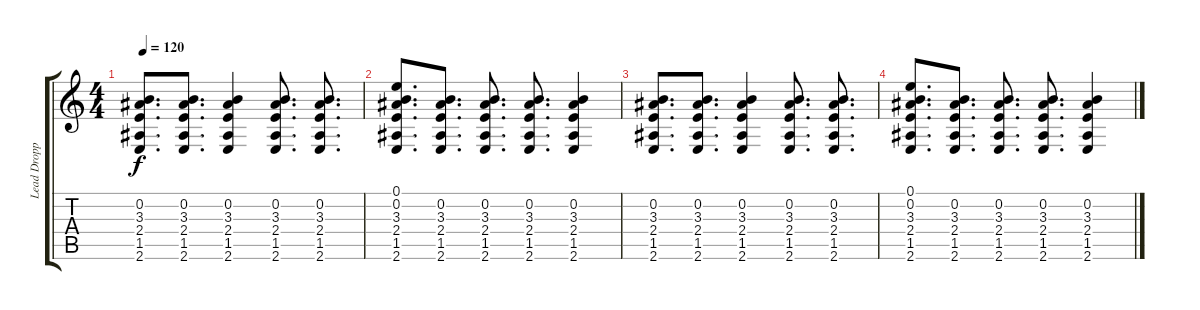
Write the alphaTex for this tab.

\track ("Lead Dropped D " "Lead Dropp") {instrument distortionguitar}
\staff {score tabs}
\tuning (E4 B3 G3 D3 A2 D2) {hide}
\ts (4 4)
\tempo 120
\clef g2
\ks c
(0.2 3.3 2.4 1.5 2.6).8{d dy f} (0.2 3.3 2.4 1.5 2.6).8{d} (0.2 3.3 2.4 1.5 2.6).4 (0.2 3.3 2.4 1.5 2.6).8{d} (0.2 3.3 2.4 1.5 2.6).8{d} |
(0.1 0.2 3.3 2.4 1.5 2.6).8{d} (0.2 3.3 2.4 1.5 2.6).8{d} (0.2 3.3 2.4 1.5 2.6).8{d} (0.2 3.3 2.4 1.5 2.6).8{d} (0.2 3.3 2.4 1.5 2.6).4 |
(0.2 3.3 2.4 1.5 2.6).8{d} (0.2 3.3 2.4 1.5 2.6).8{d} (0.2 3.3 2.4 1.5 2.6).4 (0.2 3.3 2.4 1.5 2.6).8{d} (0.2 3.3 2.4 1.5 2.6).8{d} |
(0.1 0.2 3.3 2.4 1.5 2.6).8{d} (0.2 3.3 2.4 1.5 2.6).8{d} (0.2 3.3 2.4 1.5 2.6).8{d} (0.2 3.3 2.4 1.5 2.6).8{d} (0.2 3.3 2.4 1.5 2.6).4
